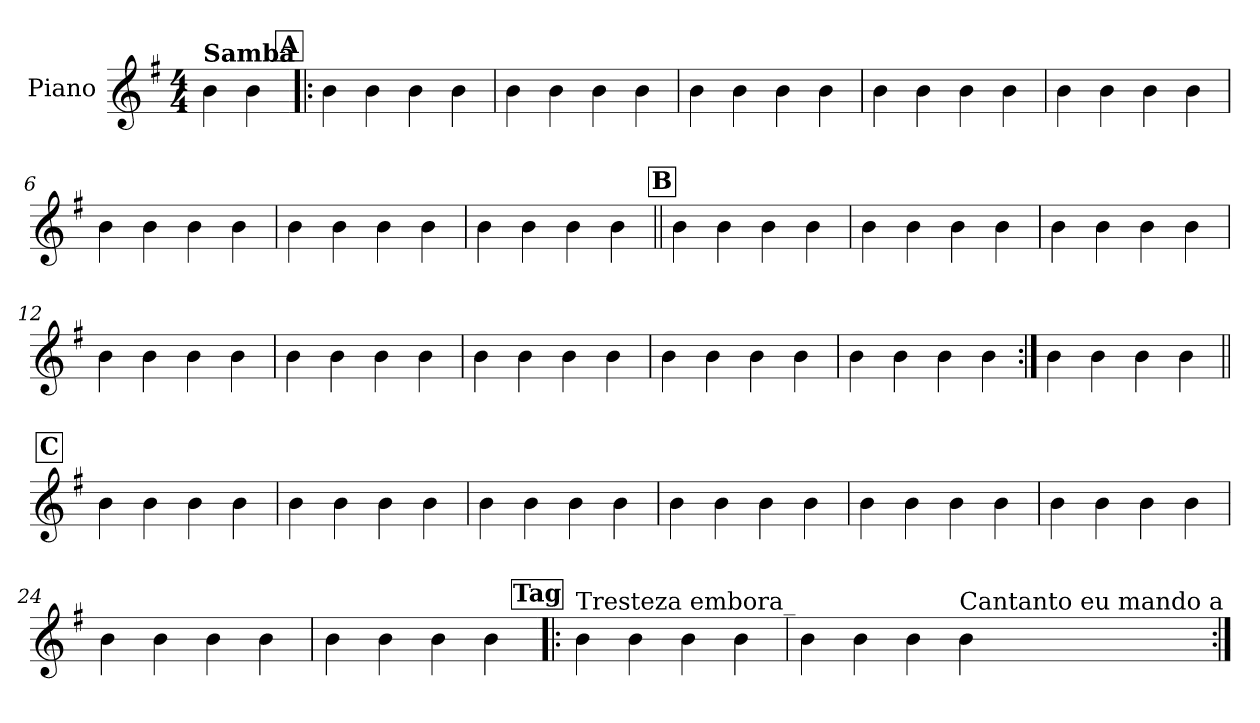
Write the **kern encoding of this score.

**kern
*part1
*staff1
*I"Piano
*I'Pno.
*clefG2
*k[f#]
*M4/4
=
!LO:TX:a:B:t=Samba
4b
4b
!!LO:REH:place=s1:a:B:fs=14:t=A
=1!|:
4b
4b
4b
4b
=2
4b
4b
4b
4b
=3
4b
4b
4b
4b
=4
4b
4b
4b
4b
!!LO:LB:g=z
=5
4b
4b
4b
4b
=6
4b
4b
4b
4b
=7
4b
4b
4b
4b
=8
4b
4b
4b
4b
!!LO:LB:g=z
!!LO:REH:place=s1:a:B:fs=14:t=B
=9||
4b
4b
4b
4b
=10
4b
4b
4b
4b
=11
4b
4b
4b
4b
=12
4b
4b
4b
4b
!!LO:LB:g=z
=13
4b
4b
4b
4b
=14
4b
4b
4b
4b
=15
4b
4b
4b
4b
=16
4b
4b
4b
4b
!!LO:LB:g=z
=17:|!
4b
4b
4b
4b
!!LO:REH:place=s1:a:B:fs=14:t=C
=18||
4b
4b
4b
4b
=19
4b
4b
4b
4b
=20
4b
4b
4b
4b
=21
4b
4b
4b
4b
!!LO:LB:g=z
=22
4b
4b
4b
4b
=23
4b
4b
4b
4b
=24
4b
4b
4b
4b
=25
4b
4b
4b
4b
!!LO:LB:g=z
!!LO:REH:place=s1:a:B:fs=14:t=Tag
=26!|:
!LO:TX:a:t=Tresteza embora_
4b
4b
4b
4b
=27
4b
4b
4b
!LO:TX:a:t=Cantanto eu mando a
4b
=:|!
*-
